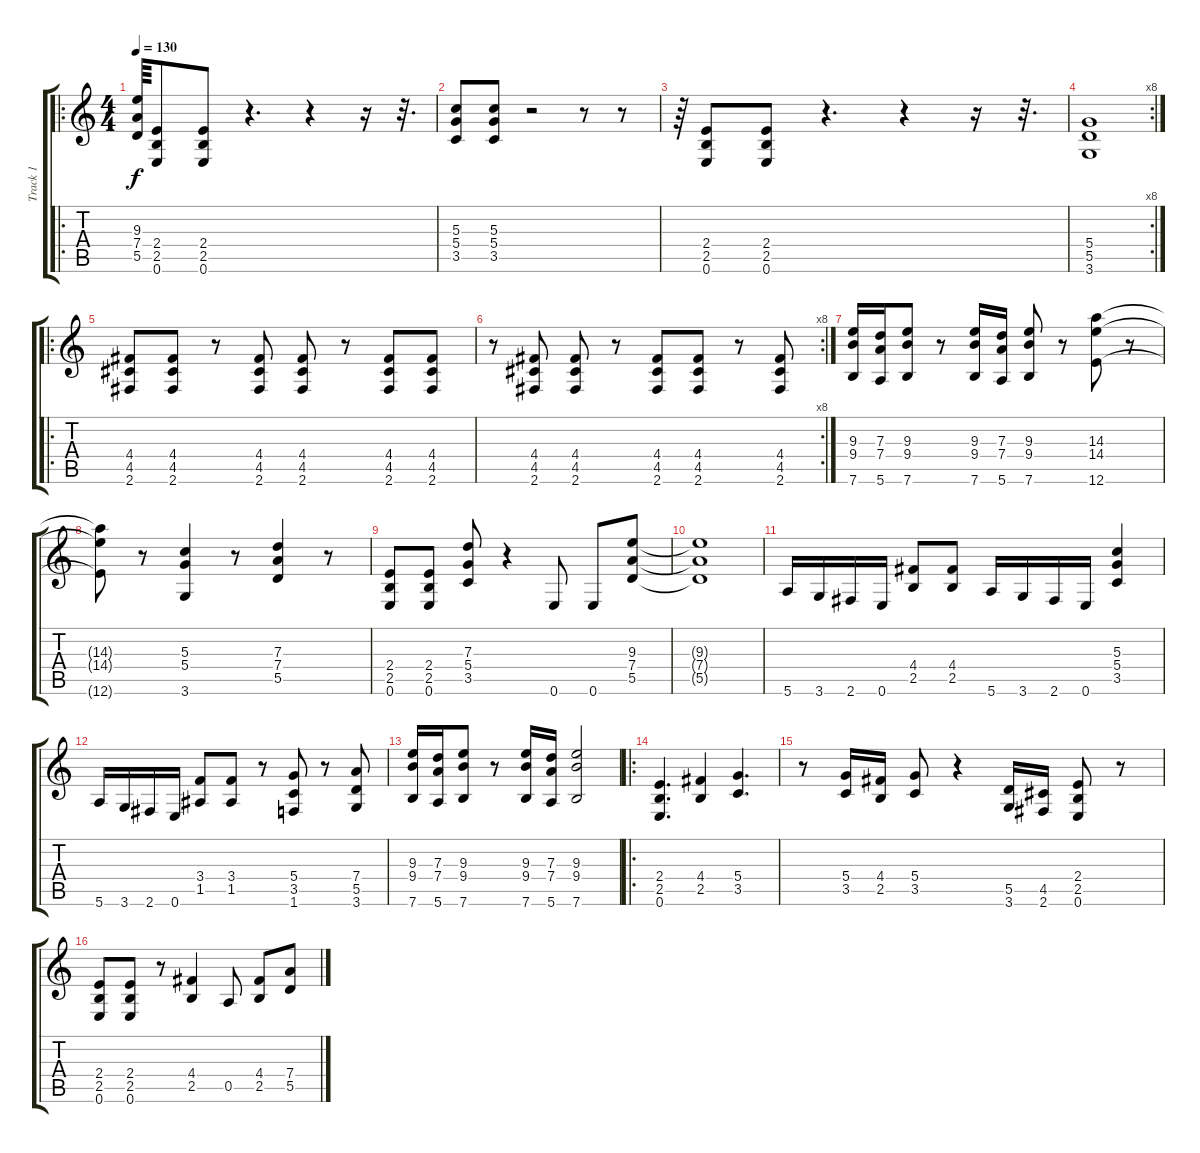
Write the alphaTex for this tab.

\track ("Track 1" "Track 1") {instrument distortionguitar}
\staff {score tabs}
\tuning (E4 B3 G3 D3 A2 E2) {hide}
\ro
\ts (4 4)
\tempo 130
\clef g2
\ks c
(9.3{t} 7.4{t} 5.5{t}).64{dy f} (2.4 2.5 0.6).8 (2.4 2.5 0.6).8 r.4{d} r.4 r.16 r.32{d} |
(5.3 5.4 3.5).8 (5.3 5.4 3.5).8 r.2 r.8 r.8 |
r.64 (2.4 2.5 0.6).8 (2.4 2.5 0.6).8 r.4{d} r.4 r.16 r.32{d} |
\rc 8
(5.4 5.5 3.6).1 |
\ro
(4.4 4.5 2.6).8 (4.4 4.5 2.6).8 r.8 (4.4 4.5 2.6).8 (4.4 4.5 2.6).8 r.8 (4.4 4.5 2.6).8 (4.4 4.5 2.6).8 |
\rc 8
r.8 (4.4 4.5 2.6).8 (4.4 4.5 2.6).8 r.8 (4.4 4.5 2.6).8 (4.4 4.5 2.6).8 r.8 (4.4 4.5 2.6).8 |
(9.3 9.4 7.6).16 (7.3 7.4 5.6).16 (9.3 9.4 7.6).8 r.8 (9.3 9.4 7.6).16 (7.3 7.4 5.6).16 (9.3 9.4 7.6).8 r.8 (14.3 14.4 12.6).8 r.8 |
(14.3{t} 14.4{t} 12.6{t}).8 r.8 (5.3 5.4 3.6).4 r.8 (7.3 7.4 5.5).4 r.8 |
(2.4 2.5 0.6).8 (2.4 2.5 0.6).8 (7.3 5.4 3.5).8 r.4 0.6.8 0.6.8 (9.3 7.4 5.5).8 |
(9.3{t} 7.4{t} 5.5{t}).1 |
5.6.16 3.6.16 2.6.16 0.6.16 (4.4 2.5).8 (4.4 2.5).8 5.6.16 3.6.16 2.6.16 0.6.16 (5.3 5.4 3.5).4 |
5.6.16 3.6.16 2.6.16 0.6.16 (3.4 1.5).8 (3.4 1.5).8 r.8 (5.4 3.5 1.6).8 r.8 (7.4 5.5 3.6).8 |
(9.3 9.4 7.6).16 (7.3 7.4 5.6).16 (9.3 9.4 7.6).8 r.8 (9.3 9.4 7.6).16 (7.3 7.4 5.6).16 (9.3 9.4 7.6).2 |
\ro
(2.4 2.5 0.6).4{d} (4.4 2.5).4 (5.4 3.5).4{d} |
r.8 (5.4 3.5).16 (4.4 2.5).16 (5.4 3.5).8 r.4 (5.5 3.6).16 (4.5 2.6).16 (2.4 2.5 0.6).8 r.8 |
(2.4 2.5 0.6).8 (2.4 2.5 0.6).8 r.8 (4.4 2.5).4 0.5.8 (4.4 2.5).8 (7.4 5.5).8
